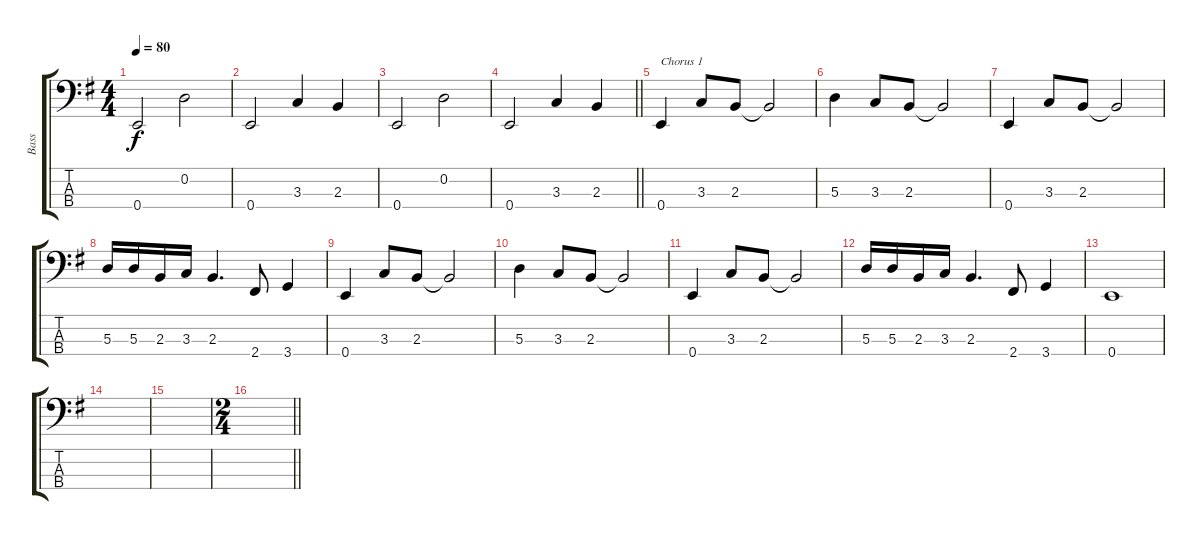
\track ("Bass" "Bass") {instrument electricbassfinger}
\staff {score tabs}
\tuning (G2 D2 A1 E1) {hide}
\ts (4 4)
\tempo 80
\clef f4
\ks g
0.4.2{dy f} 0.2.2 |
0.4.2 3.3.4 2.3.4 |
0.4.2 0.2.2 |
\barLineRight lightlight
0.4.2 3.3.4 2.3.4 |
0.4.4{txt "Chorus 1"} 3.3.8 2.3.8 2.3{t}.2 |
5.3.4 3.3.8 2.3.8 2.3{t}.2 |
0.4.4 3.3.8 2.3.8 2.3{t}.2 |
5.3.16 5.3.16 2.3.16 3.3.16 2.3.4{d} 2.4.8 3.4.4 |
0.4.4 3.3.8 2.3.8 2.3{t}.2 |
5.3.4 3.3.8 2.3.8 2.3{t}.2 |
0.4.4 3.3.8 2.3.8 2.3{t}.2 |
5.3.16 5.3.16 2.3.16 3.3.16 2.3.4{d} 2.4.8 3.4.4 |
0.4.1 |
|
|
\ts (2 4)
\barLineRight lightlight
